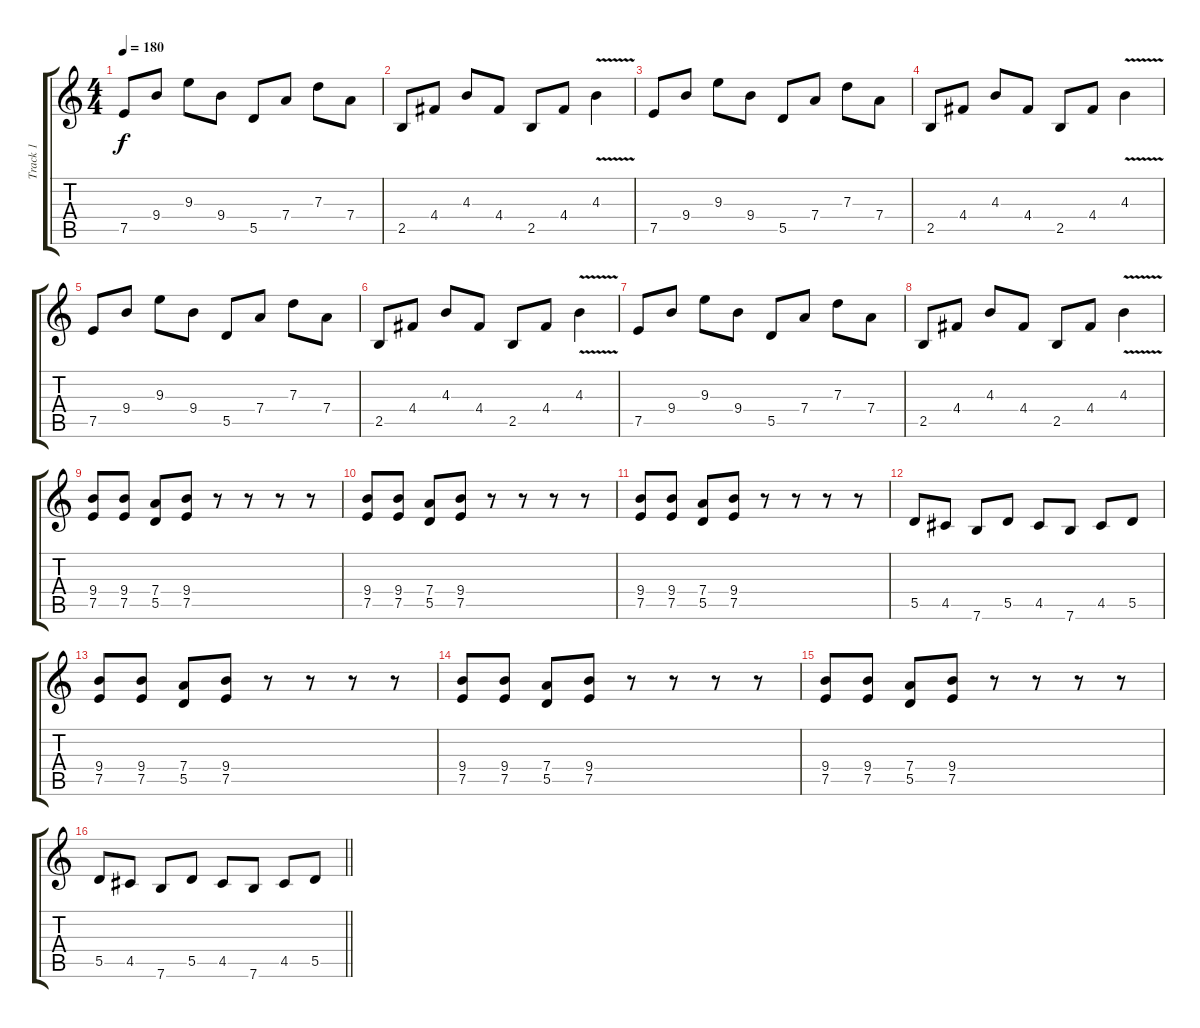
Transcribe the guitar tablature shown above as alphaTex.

\track ("Track 1" "Track 1") {instrument overdrivenguitar}
\staff {score tabs}
\tuning (E4 B3 G3 D3 A2 E2) {hide}
\ts (4 4)
\tempo 180
\clef g2
\ks c
7.5.8{dy f} 9.4.8 9.3.8 9.4.8 5.5.8 7.4.8 7.3.8 7.4.8 |
2.5.8 4.4.8 4.3.8 4.4.8 2.5.8 4.4.8 4.3{v}.4 |
7.5.8 9.4.8 9.3.8 9.4.8 5.5.8 7.4.8 7.3.8 7.4.8 |
2.5.8 4.4.8 4.3.8 4.4.8 2.5.8 4.4.8 4.3{v}.4 |
7.5.8 9.4.8 9.3.8 9.4.8 5.5.8 7.4.8 7.3.8 7.4.8 |
2.5.8 4.4.8 4.3.8 4.4.8 2.5.8 4.4.8 4.3{v}.4 |
7.5.8 9.4.8 9.3.8 9.4.8 5.5.8 7.4.8 7.3.8 7.4.8 |
2.5.8 4.4.8 4.3.8 4.4.8 2.5.8 4.4.8 4.3{v}.4 |
(9.4 7.5).8 (9.4 7.5).8 (7.4 5.5).8 (9.4 7.5).8 r.8 r.8 r.8 r.8 |
(9.4 7.5).8 (9.4 7.5).8 (7.4 5.5).8 (9.4 7.5).8 r.8 r.8 r.8 r.8 |
(9.4 7.5).8 (9.4 7.5).8 (7.4 5.5).8 (9.4 7.5).8 r.8 r.8 r.8 r.8 |
5.5.8 4.5.8 7.6.8 5.5.8 4.5.8 7.6.8 4.5.8 5.5.8 |
(9.4 7.5).8 (9.4 7.5).8 (7.4 5.5).8 (9.4 7.5).8 r.8 r.8 r.8 r.8 |
(9.4 7.5).8 (9.4 7.5).8 (7.4 5.5).8 (9.4 7.5).8 r.8 r.8 r.8 r.8 |
(9.4 7.5).8 (9.4 7.5).8 (7.4 5.5).8 (9.4 7.5).8 r.8 r.8 r.8 r.8 |
\barLineRight lightlight
5.5.8 4.5.8 7.6.8 5.5.8 4.5.8 7.6.8 4.5.8 5.5.8
